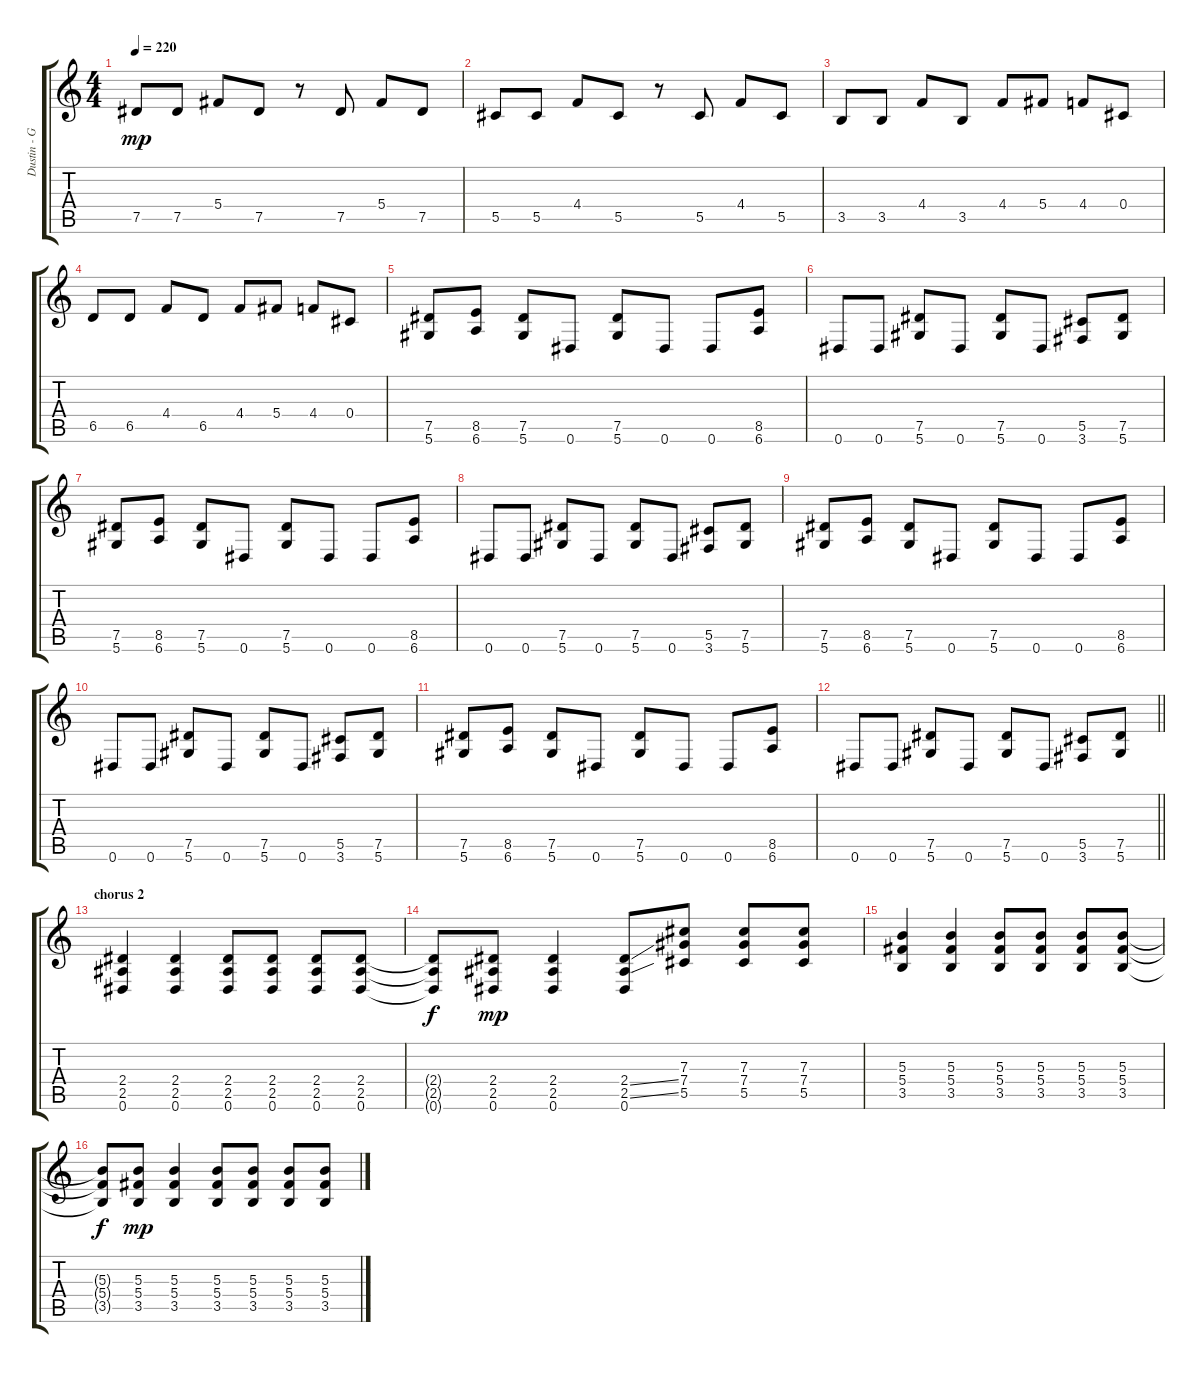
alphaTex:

\track ("Dustin - Guitar" "Dustin - G") {instrument overdrivenguitar}
\staff {score tabs}
\tuning (Eb4 Bb3 Gb3 Db3 Ab2 Eb2) {hide}
\ts (4 4)
\tempo 220
\clef g2
\ks c
7.5.8{dy mp} 7.5.8 5.4.8 7.5.8 r.8 7.5.8 5.4.8 7.5.8 |
5.5.8 5.5.8 4.4.8 5.5.8 r.8 5.5.8 4.4.8 5.5.8 |
3.5.8 3.5.8 4.4.8 3.5.8 4.4.8 5.4.8 4.4.8 0.4.8 |
6.5.8 6.5.8 4.4.8 6.5.8 4.4.8 5.4.8 4.4.8 0.4.8 |
(7.5 5.6).8 (8.5 6.6).8 (7.5 5.6).8 0.6.8 (7.5 5.6).8 0.6.8 0.6.8 (8.5 6.6).8 |
0.6.8 0.6.8 (7.5 5.6).8 0.6.8 (7.5 5.6).8 0.6.8 (5.5 3.6).8 (7.5 5.6).8 |
(7.5 5.6).8 (8.5 6.6).8 (7.5 5.6).8 0.6.8 (7.5 5.6).8 0.6.8 0.6.8 (8.5 6.6).8 |
0.6.8 0.6.8 (7.5 5.6).8 0.6.8 (7.5 5.6).8 0.6.8 (5.5 3.6).8 (7.5 5.6).8 |
(7.5 5.6).8 (8.5 6.6).8 (7.5 5.6).8 0.6.8 (7.5 5.6).8 0.6.8 0.6.8 (8.5 6.6).8 |
0.6.8 0.6.8 (7.5 5.6).8 0.6.8 (7.5 5.6).8 0.6.8 (5.5 3.6).8 (7.5 5.6).8 |
(7.5 5.6).8 (8.5 6.6).8 (7.5 5.6).8 0.6.8 (7.5 5.6).8 0.6.8 0.6.8 (8.5 6.6).8 |
\barLineRight lightlight
0.6.8 0.6.8 (7.5 5.6).8 0.6.8 (7.5 5.6).8 0.6.8 (5.5 3.6).8 (7.5 5.6).8 |
\section ("" "chorus 2")
(2.4 2.5 0.6).4 (2.4 2.5 0.6).4 (2.4 2.5 0.6).8 (2.4 2.5 0.6).8 (2.4 2.5 0.6).8 (2.4 2.5 0.6).8 |
(2.4{t} 2.5{t} 0.6{t}).8{dy f} (2.4 2.5 0.6).8{dy mp} (2.4 2.5 0.6).4 (2.4{ss} 2.5{ss} 0.6).8 (7.3 7.4 5.5).8 (7.3 7.4 5.5).8 (7.3 7.4 5.5).8 |
(5.3 5.4 3.5).4 (5.3 5.4 3.5).4 (5.3 5.4 3.5).8 (5.3 5.4 3.5).8 (5.3 5.4 3.5).8 (5.3 5.4 3.5).8 |
(5.3{t} 5.4{t} 3.5{t}).8{dy f} (5.3 5.4 3.5).8{dy mp} (5.3 5.4 3.5).4 (5.3 5.4 3.5).8 (5.3 5.4 3.5).8 (5.3 5.4 3.5).8 (5.3 5.4{ss} 3.5).8
